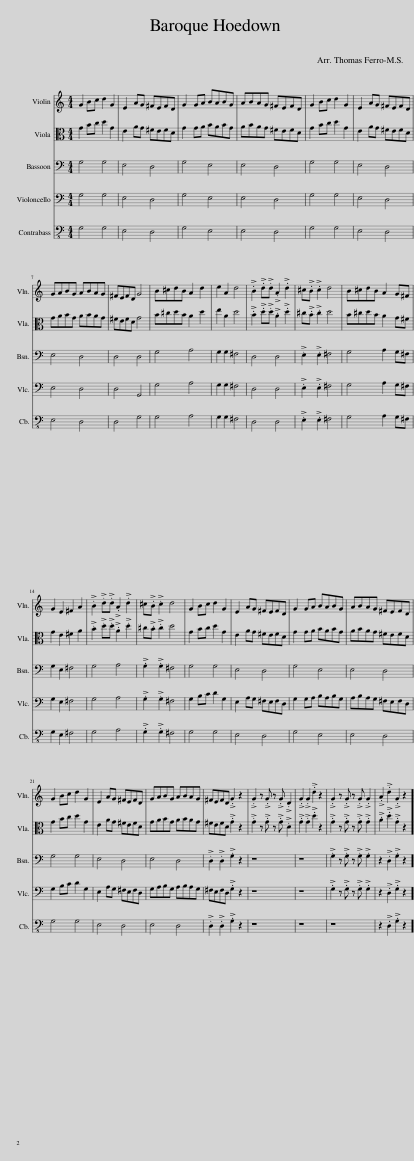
X:1
%%score 1 2 3 4 5
L:1/8
M:4/4
I:linebreak $
K:C
V:1 treble
V:2 alto
V:3 bass transpose=-7
V:4 bass
V:5 bass-8
V:1
 G2 Bc d2 G2 | E2 AG ^FEFD | G2 GA BABG | ABAG ^FEFD | G2 Bc d2 G2 | %5
 E2 AG ^FEFD |$ GABG ABAG | ^FEFD G4 | B^cdB A2 d2 | e2 A2 d4 | %10
 !>!.B2 !>!.d!>!.d !>!.A2 !>!.d2 | ^c!>!.B !>!.c2 d4 | B^cdB A2 G^F |$ G2 E2 ^F2 A2 | !>!.B2 !>!.d!>!.d !>!.A2 !>!.d2 | %15
 ^c!>!.B !>!.c2 d4 | G2 Bc d2 G2 | E2 AG ^FEFD | G2 GA BABG | ABAG ^FEFD |$ %20
 G2 Bc d2 G2 | E2 AG ^FEFD | GABG ABAG | ^FEFD !>!.G2 z2 | !>!.G2 z !>!.G z !>!.G !>!.D2 | %25
 !>!.G2 !>!.G2 !>!.d2 z2 | !>!.G2 z !>!.G z !>!.G !>!.G2 | !>!.A2 !>!.d2 !>!.G2 z2 |] %28
V:2
 G2 Bc d2 G2 | E2 AG ^FEFD | G2 GA BABG | ABAG ^FEFD | G2 Bc d2 G2 | %5
 E2 AG ^FEFD |$ GABG ABAG | ^FEFD G4 | B^cdB A2 d2 | e2 A2 d4 | %10
 !>!.B2 !>!.d!>!.d !>!.A2 !>!.d2 | ^c!>!.B !>!.c2 d4 | B^cdB A2 G^F |$ G2 E2 ^F2 A2 | !>!.B2 !>!.d!>!.d !>!.A2 !>!.d2 | %15
 ^c!>!.B !>!.c2 d4 | G2 Bc d2 G2 | E2 AG ^FEFD | G2 GA BABG | ABAG ^FEFD |$ %20
 G2 Bc d2 G2 | E2 AG ^FEFD | GABG ABAG | ^FEFD !>!.G2 z2 | !>!.G2 z !>!.G z !>!.G !>!.D2 | %25
 !>!.G2 !>!.G2 !>!.d2 z2 | !>!.G2 z !>!.G z !>!.G !>!.G2 | !>!.A2 !>!.d2 !>!.G2 z2 |] %28
V:3
 D4 D4 | B,4 A,4 | D4 B,4 | B,4 A,4 | D4 D4 | %5
 B,4 A,4 |$ B,4 A,4 | A,4 A,4 | D4 E4 | D2 D2 ^C4 | %10
 A,4 A,4 | !>!.B,2 !>!.B,2 ^C4 | D4 E2 D^C |$ D2 B,2 ^C4 | D4 E4 | %15
 !>!.D2 !>!.D2 ^C4 | D4 D4 | B,4 A,4 | D4 B,4 | B,4 A,4 |$ %20
 D4 D4 | B,4 A,4 | B,4 A,4 | !>!.A,2 !>!.A,2 !>!.D2 z2 | z8 | %25
 z8 | !>!.D2 z !>!.D z !>!.D !>!.D2 | z2 !>!.A,2 !>!.D2 z2 |] %28
V:4
 G,4 G,4 | E,4 D,4 | G,4 E,4 | E,4 D,4 | G,4 G,4 | %5
 E,4 D,4 |$ E,4 D,4 | D,4 G,,4 | G,4 A,4 | G,2 G,2 ^F,4 | %10
 D,4 D,4 | !>!.E,2 !>!.E,2 ^F,4 | G,4 A,2 G,^F, |$ G,2 E,2 ^F,4 | G,4 A,4 | %15
 !>!.G,2 !>!.G,2 ^F,4 | G,2 B,C D2 G,2 | E,2 A,G, ^F,E,F,D, | G,2 G,A, B,A,B,G, | A,B,A,G, ^F,E,F,D, |$ %20
 G,2 B,C D2 G,2 | E,2 A,G, ^F,E,F,D, | G,A,B,G, A,B,A,G, | ^F,E,F,D, !>!.G,2 z2 | z8 | %25
 z8 | !>!.G,2 z !>!.G, z !>!.G, !>!.G,2 | z2 !>!.D,2 !>!.G,2 z2 |] %28
V:5
 G,4 G,4 | E,4 D,4 | G,4 E,4 | E,4 D,4 | G,4 G,4 | %5
 E,4 D,4 |$ E,4 D,4 | D,4 G,4 | G,4 A,4 | G,2 G,2 ^F,4 | %10
 D,4 D,4 | !>!.E,2 !>!.E,2 ^F,4 | G,4 A,2 G,^F, |$ G,2 E,2 ^F,4 | G,4 A,4 | %15
 !>!.G,2 !>!.G,2 ^F,4 | G,4 G,4 | E,4 D,4 | G,4 E,4 | E,4 D,4 |$ %20
 G,4 G,4 | E,4 D,4 | E,4 D,4 | !>!.D,2 !>!.D,2 !>!.G,2 z2 | z8 | %25
 z8 | z8 | z2 !>!.D,2 !>!.G,2 z2 |] %28
